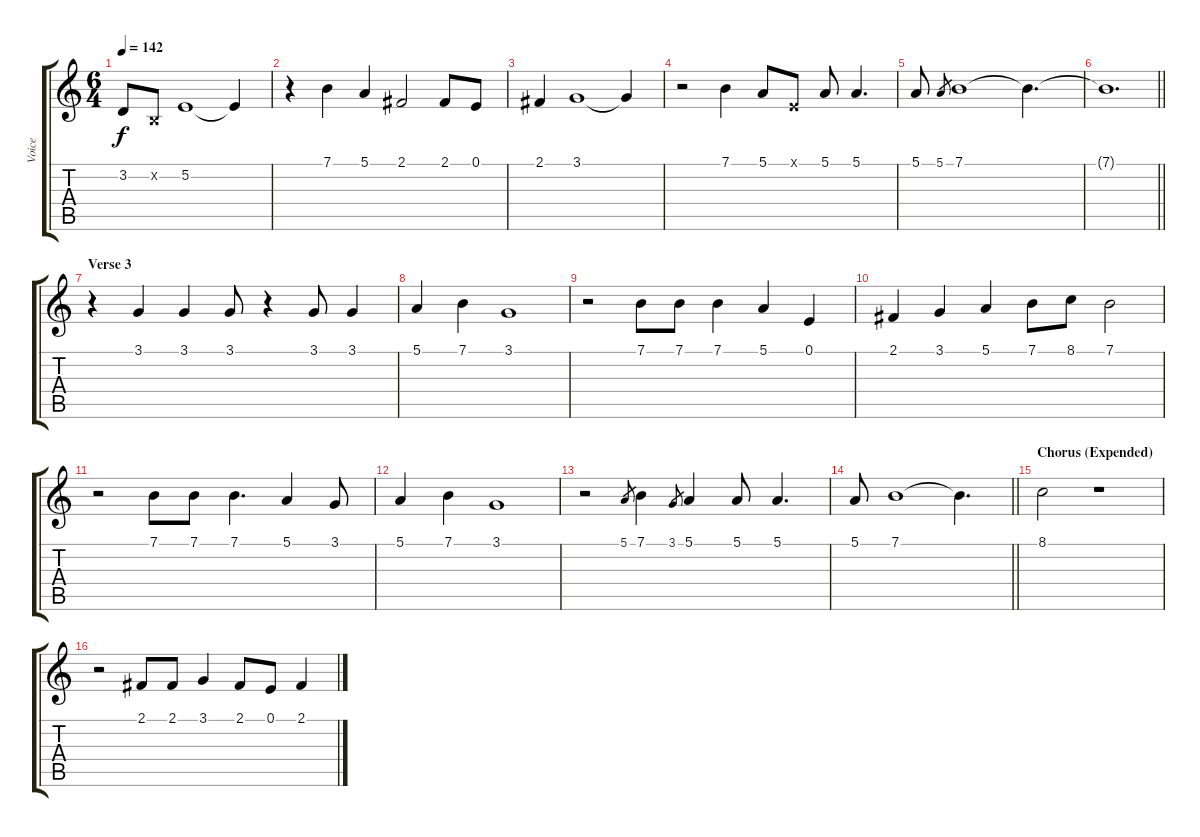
\track ("Voice" "Voice") {instrument clarinet}
\staff {score tabs}
\tuning (E4 B3 G3 D3 A2 E2) {hide}
\ts (6 4)
\tempo 142
\clef g2
\ks c
3.2.8{dy f} 0.2{x}.8 5.2.1 5.2{t}.4 |
r.4 7.1.4 5.1.4 2.1.2 2.1.8 0.1.8 |
2.1.4 3.1.1 3.1{t}.4 |
r.2 7.1.4 5.1.8 0.1{x}.8 5.1.8 5.1.4{d} |
5.1.8 5.1.8{gr} 7.1.1 7.1{t}.4{d} |
\barLineRight lightlight
7.1{t}.1{d} |
\section ("" "Verse 3")
r.4 3.1.4 3.1.4 3.1.8 r.4 3.1.8 3.1.4 |
5.1.4 7.1.4 3.1.1 |
r.2 7.1.8 7.1.8 7.1.4 5.1.4 0.1.4 |
2.1.4 3.1.4 5.1.4 7.1.8 8.1.8 7.1.2 |
r.2 7.1.8 7.1.8 7.1.4{d} 5.1.4 3.1.8 |
5.1.4 7.1.4 3.1.1 |
r.2 5.1.8{gr} 7.1.4 3.1.8{gr} 5.1.4 5.1.8 5.1.4{d} |
\barLineRight lightlight
5.1.8 7.1.1 7.1{t}.4{d} |
\section ("" "Chorus (Expended)")
8.1.2 r.1 |
r.2 2.1.8 2.1.8 3.1.4 2.1.8 0.1.8 2.1.4
